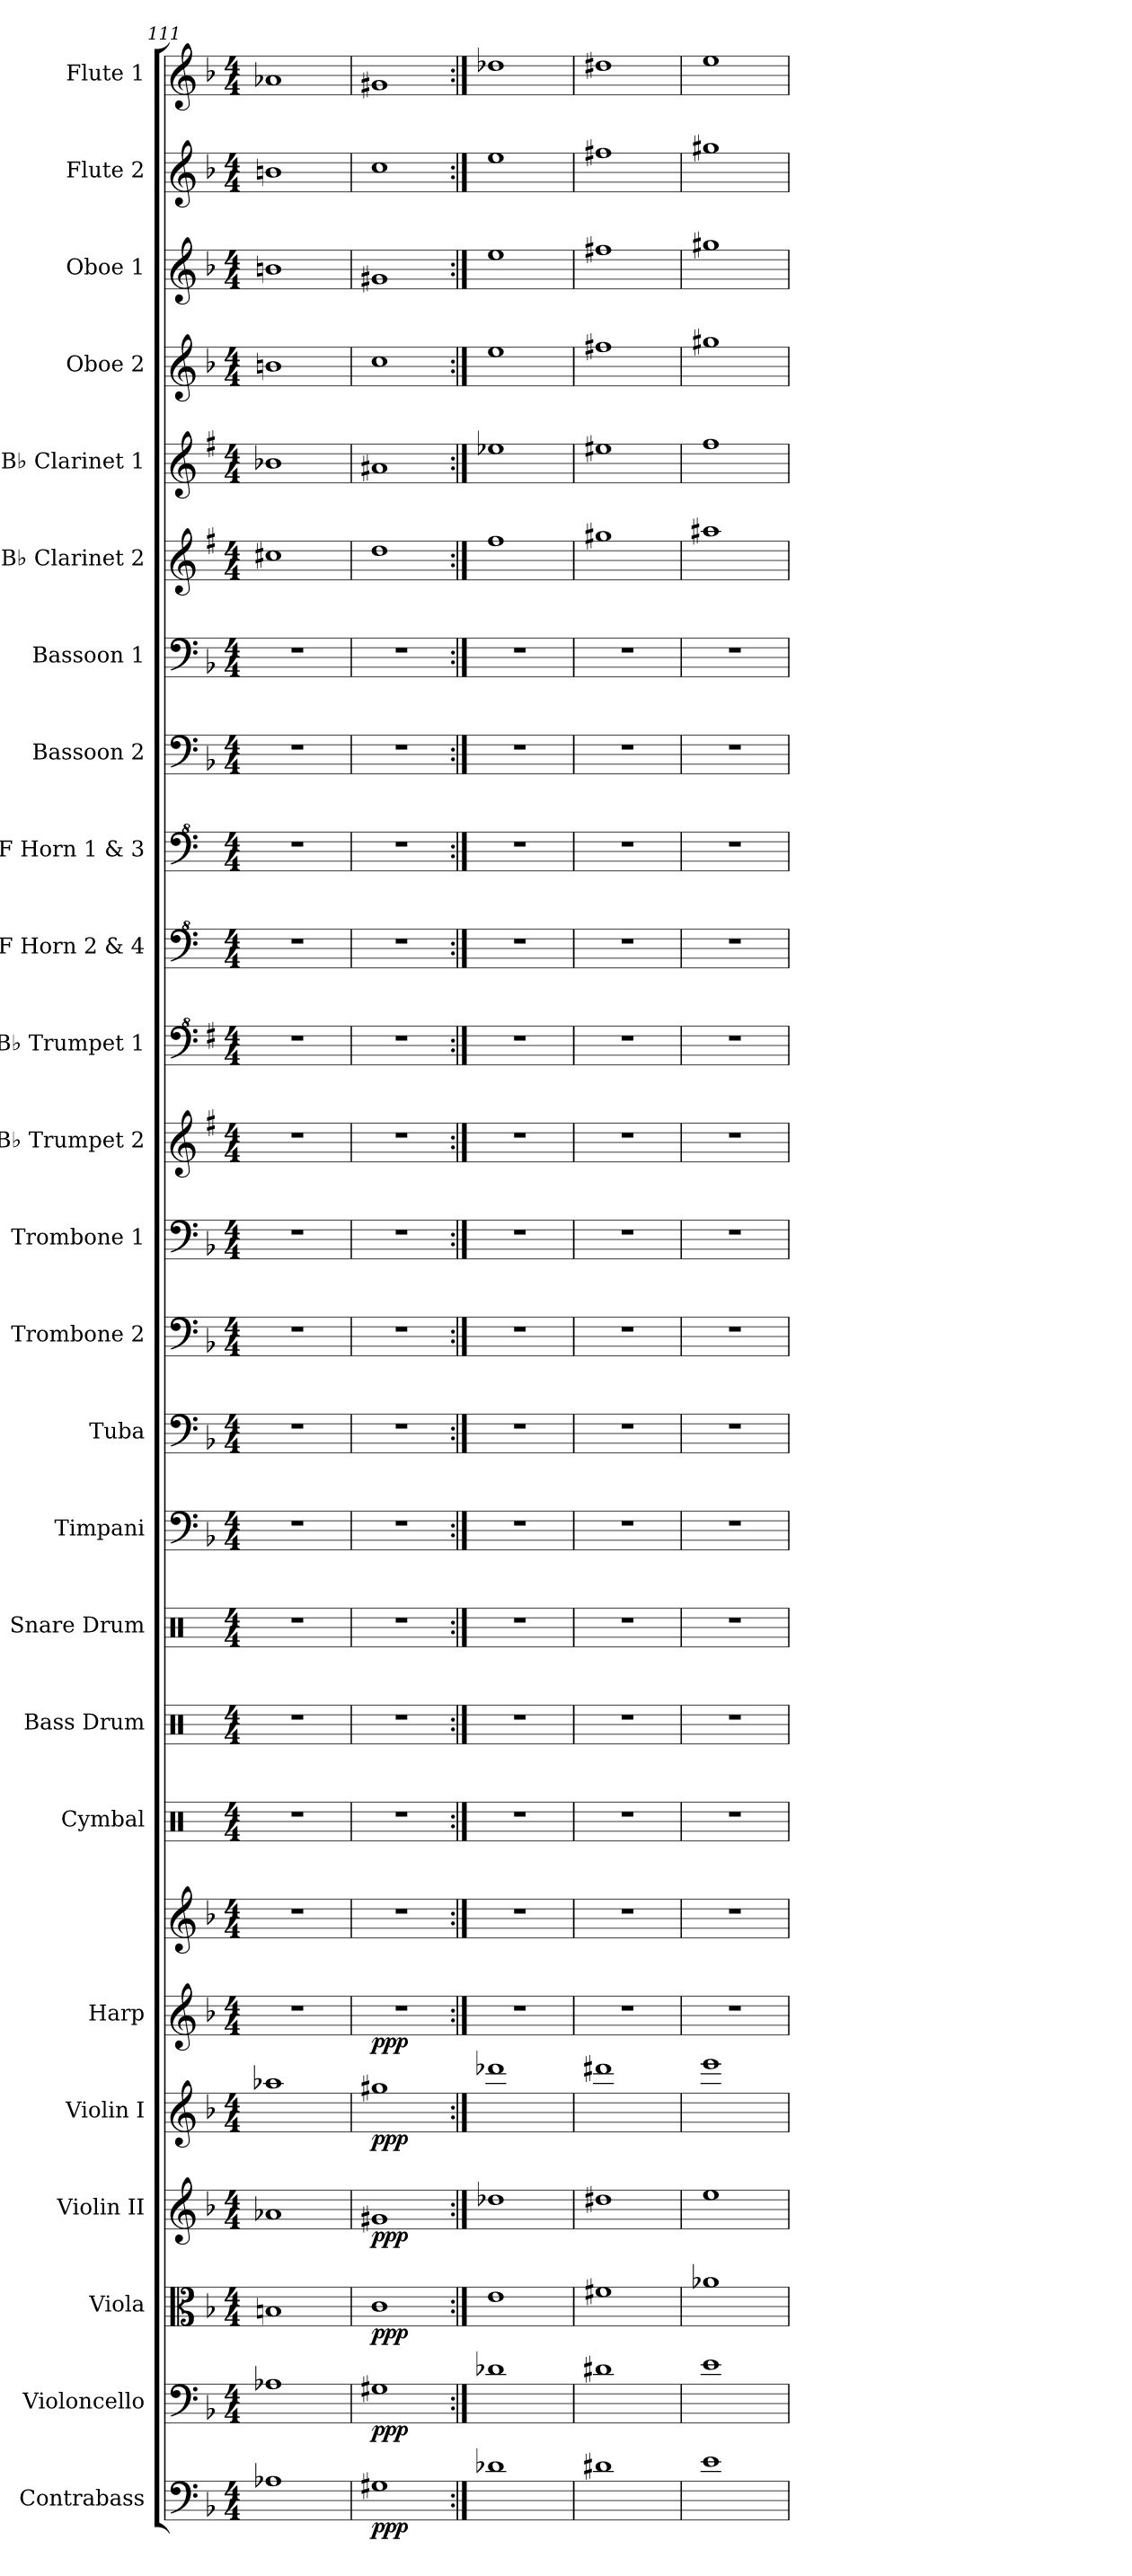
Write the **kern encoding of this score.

**kern	**dynam	**kern	**dynam	**kern	**dynam	**kern	**dynam	**kern	**dynam	**kern	**kern	**dynam	**kern	**kern	**kern	**kern	**kern	**kern	**kern	**kern	**kern	**kern	**kern	**kern	**kern	**kern	**kern	**kern	**kern	**kern	**kern
*part25	*part25	*part24	*part24	*part23	*part23	*part22	*part22	*part21	*part21	*part20	*part20	*part20	*part19	*part18	*part17	*part16	*part15	*part14	*part13	*part12	*part11	*part10	*part9	*part8	*part7	*part6	*part5	*part4	*part3	*part2	*part1
*staff26	*staff26	*staff25	*staff25	*staff24	*staff24	*staff23	*staff23	*staff22	*staff22	*staff21	*staff20	*staff20/21	*staff19	*staff18	*staff17	*staff16	*staff15	*staff14	*staff13	*staff12	*staff11	*staff10	*staff9	*staff8	*staff7	*staff6	*staff5	*staff4	*staff3	*staff2	*staff1
*I"Contrabass	*	*I"Violoncello	*	*I"Viola	*	*I"Violin II	*	*I"Violin I	*	*I"Harp	*	*	*I"Cymbal	*I"Bass Drum	*I"Snare Drum	*I"Timpani	*I"Tuba	*I"Trombone 2	*I"Trombone 1	*I"B♭ Trumpet 2	*I"B♭ Trumpet 1	*I"F Horn 2 &amp; 4	*I"F Horn 1 &amp; 3	*I"Bassoon 2	*I"Bassoon 1	*I"B♭ Clarinet 2	*I"B♭ Clarinet 1	*I"Oboe 2	*I"Oboe 1	*I"Flute 2	*I"Flute 1
*I'Cb.	*	*I'Vc.	*	*I'Vla.	*	*I'Vln. 2	*	*I'Vln. 1	*	*I'Hrp.	*	*	*I'Cym.	*I'B. Dr.	*I'Sn. Dr.	*I'Timp.	*I'Tba.	*I'Tbn. 2	*I'Tbn. 1	*I'B♭ Tpt. 2	*I'B♭ Tpt. 1	*I'F Hn. 2 4	*I'F Hn. 1 3	*I'Bsn. 2	*I'Bsn. 1	*I'B♭ Cl. 2	*I'B♭ Cl. 1	*I'Ob. 2	*I'Ob. 1	*I'Fl. 2	*I'Fl. 1
*clefF4	*	*clefF4	*	*clefC3	*	*clefG2	*	*clefG2	*	*clefG2	*clefG2	*	*clefX	*clefX	*clefX	*clefF4	*clefF4	*clefF4	*clefF4	*clefG2	*clefF^4	*clefF^4	*clefF^4	*clefF4	*clefF4	*clefG2	*clefG2	*clefG2	*clefG2	*clefG2	*clefG2
*ITrd7c12	*	*	*	*	*	*	*	*	*	*	*	*	*	*	*	*	*	*	*	*ITrd1c2	*ITrd1c2	*ITrd4c7	*ITrd4c7	*	*	*ITrd1c2	*ITrd1c2	*	*	*	*
*k[b-]	*	*k[b-]	*	*k[b-]	*	*k[b-]	*	*k[b-]	*	*k[b-]	*k[b-]	*	*k[]	*k[]	*k[]	*k[b-]	*k[b-]	*k[b-]	*k[b-]	*k[b-]	*k[b-]	*k[b-]	*k[b-]	*k[b-]	*k[b-]	*k[b-]	*k[b-]	*k[b-]	*k[b-]	*k[b-]	*k[b-]
*M4/4	*	*M4/4	*	*M4/4	*	*M4/4	*	*M4/4	*	*M4/4	*M4/4	*	*M4/4	*M4/4	*M4/4	*M4/4	*M4/4	*M4/4	*M4/4	*M4/4	*M4/4	*M4/4	*M4/4	*M4/4	*M4/4	*M4/4	*M4/4	*M4/4	*M4/4	*M4/4	*M4/4
=111	=111	=111	=111	=111	=111	=111	=111	=111	=111	=111	=111	=111	=111	=111	=111	=111	=111	=111	=111	=111	=111	=111	=111	=111	=111	=111	=111	=111	=111	=111	=111
1AA-X	.	1A-X	.	1Bn	.	1a-X	.	1aa-X	.	1r	1r	.	1r	1r	1r	1r	1r	1r	1r	1r	1r	1r	1r	1r	1r	1bn	1a-X	1bn	1bn	1bn	1a-X
=112	=112	=112	=112	=112	=112	=112	=112	=112	=112	=112	=112	=112	=112	=112	=112	=112	=112	=112	=112	=112	=112	=112	=112	=112	=112	=112	=112	=112	=112	=112	=112
!	!LO:DY:b	!	!LO:DY:b	!	!LO:DY:b	!	!LO:DY:b	!	!LO:DY:b	!	!	!LO:DY:b=2	!	!	!	!	!	!	!	!	!	!	!	!	!	!	!	!	!	!	!
1GG#X	ppp	1G#X	ppp	1c	ppp	1g#X	ppp	1gg#X	ppp	1r	1r	ppp	1r	1r	1r	1r	1r	1r	1r	1r	1r	1r	1r	1r	1r	1cc	1g#X	1cc	1g#X	1cc	1g#X
=113:|!	=113:|!	=113:|!	=113:|!	=113:|!	=113:|!	=113:|!	=113:|!	=113:|!	=113:|!	=113:|!	=113:|!	=113:|!	=113:|!	=113:|!	=113:|!	=113:|!	=113:|!	=113:|!	=113:|!	=113:|!	=113:|!	=113:|!	=113:|!	=113:|!	=113:|!	=113:|!	=113:|!	=113:|!	=113:|!	=113:|!	=113:|!
1D-X	.	1d-X	.	1e	.	1dd-X	.	1ddd-X	.	1r	1r	.	1r	1r	1r	1r	1r	1r	1r	1r	1r	1r	1r	1r	1r	1ee	1dd-X	1ee	1ee	1ee	1dd-X
=114	=114	=114	=114	=114	=114	=114	=114	=114	=114	=114	=114	=114	=114	=114	=114	=114	=114	=114	=114	=114	=114	=114	=114	=114	=114	=114	=114	=114	=114	=114	=114
1D#X	.	1d#X	.	1f#X	.	1dd#X	.	1ddd#X	.	1r	1r	.	1r	1r	1r	1r	1r	1r	1r	1r	1r	1r	1r	1r	1r	1ff#X	1dd#X	1ff#X	1ff#X	1ff#X	1dd#X
=115	=115	=115	=115	=115	=115	=115	=115	=115	=115	=115	=115	=115	=115	=115	=115	=115	=115	=115	=115	=115	=115	=115	=115	=115	=115	=115	=115	=115	=115	=115	=115
1E	.	1e	.	1a-X	.	1ee	.	1eee	.	1r	1r	.	1r	1r	1r	1r	1r	1r	1r	1r	1r	1r	1r	1r	1r	1gg#X	1ee	1gg#X	1gg#X	1gg#X	1ee
=	=	=	=	=	=	=	=	=	=	=	=	=	=	=	=	=	=	=	=	=	=	=	=	=	=	=	=	=	=	=	=
*-	*-	*-	*-	*-	*-	*-	*-	*-	*-	*-	*-	*-	*-	*-	*-	*-	*-	*-	*-	*-	*-	*-	*-	*-	*-	*-	*-	*-	*-	*-	*-
